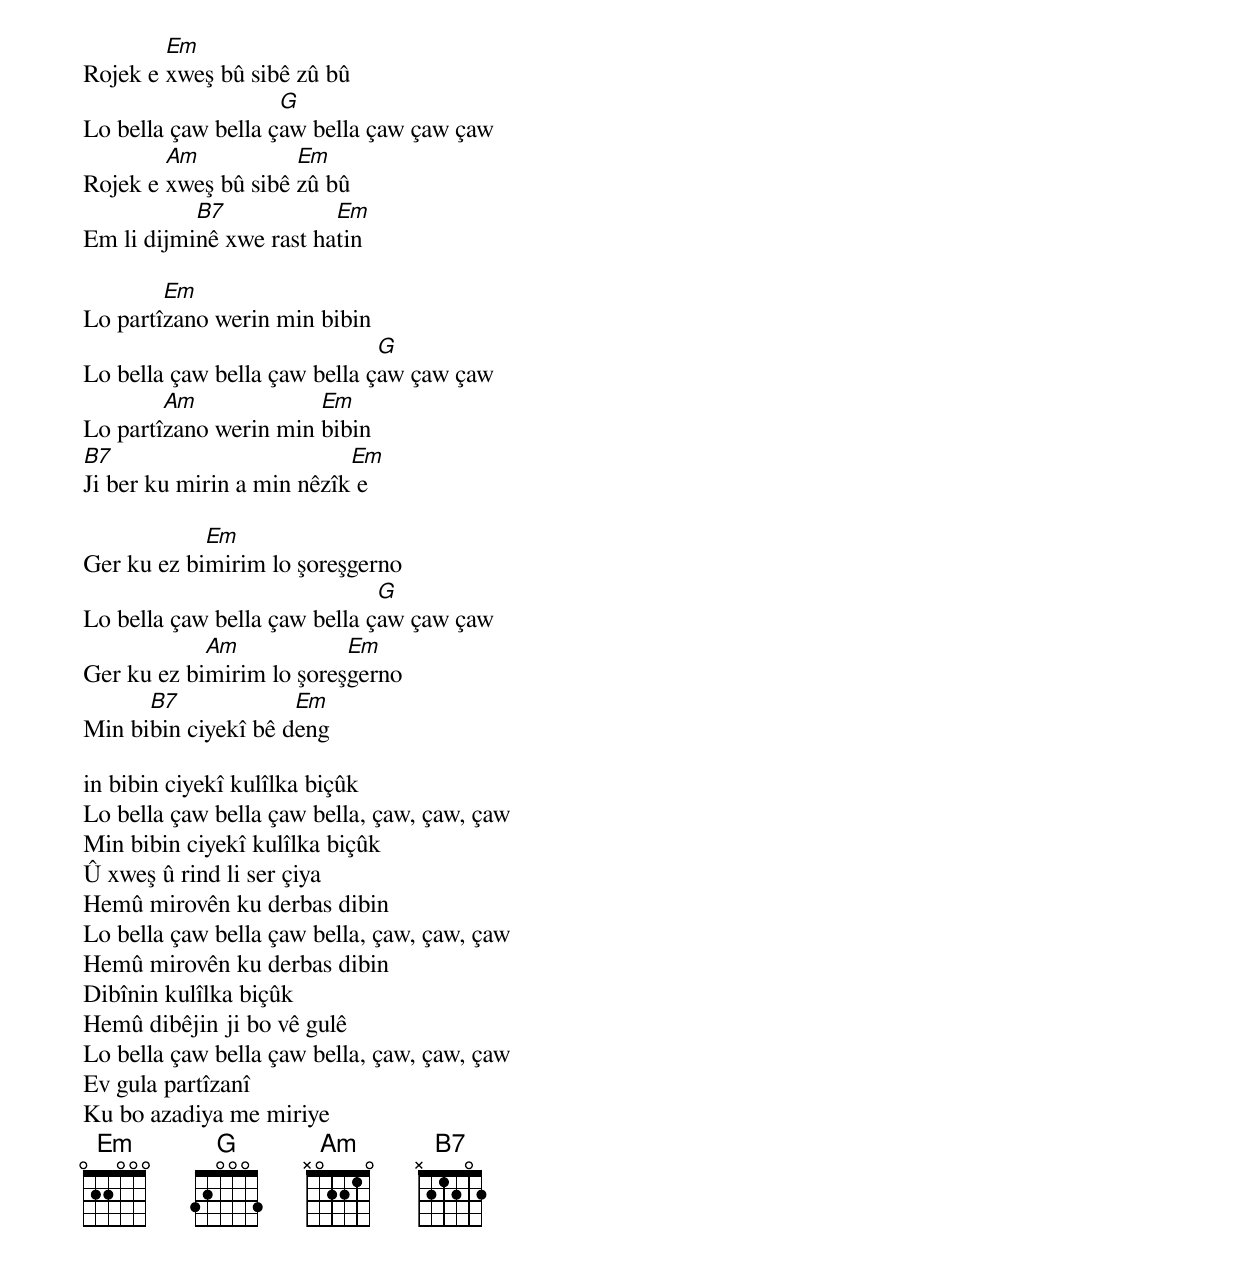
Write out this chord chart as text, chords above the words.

        Em
Rojek e xweş bû sibê zû bû
                    G
Lo bella çaw bella çaw bella çaw çaw çaw
        Am           Em
Rojek e xweş bû sibê zû bû
           B7            Em
Em li dijminê xwe rast hatin

        Em
Lo partîzano werin min bibin
                              G
Lo bella çaw bella çaw bella çaw çaw çaw
        Am             Em
Lo partîzano werin min bibin
B7                         Em
Ji ber ku mirin a min nêzîk e

            Em
Ger ku ez bimirim lo şoreşgerno
                              G
Lo bella çaw bella çaw bella çaw çaw çaw
            Am            Em
Ger ku ez bimirim lo şoreşgerno
      B7             Em
Min bibin ciyekî bê deng

in bibin ciyekî kulîlka biçûk
Lo bella çaw bella çaw bella, çaw, çaw, çaw
Min bibin ciyekî kulîlka biçûk
Û xweş û rind li ser çiya
Hemû mirovên ku derbas dibin
Lo bella çaw bella çaw bella, çaw, çaw, çaw
Hemû mirovên ku derbas dibin
Dibînin kulîlka biçûk
Hemû dibêjin ji bo vê gulê
Lo bella çaw bella çaw bella, çaw, çaw, çaw
Ev gula partîzanî
Ku bo azadiya me miriye
